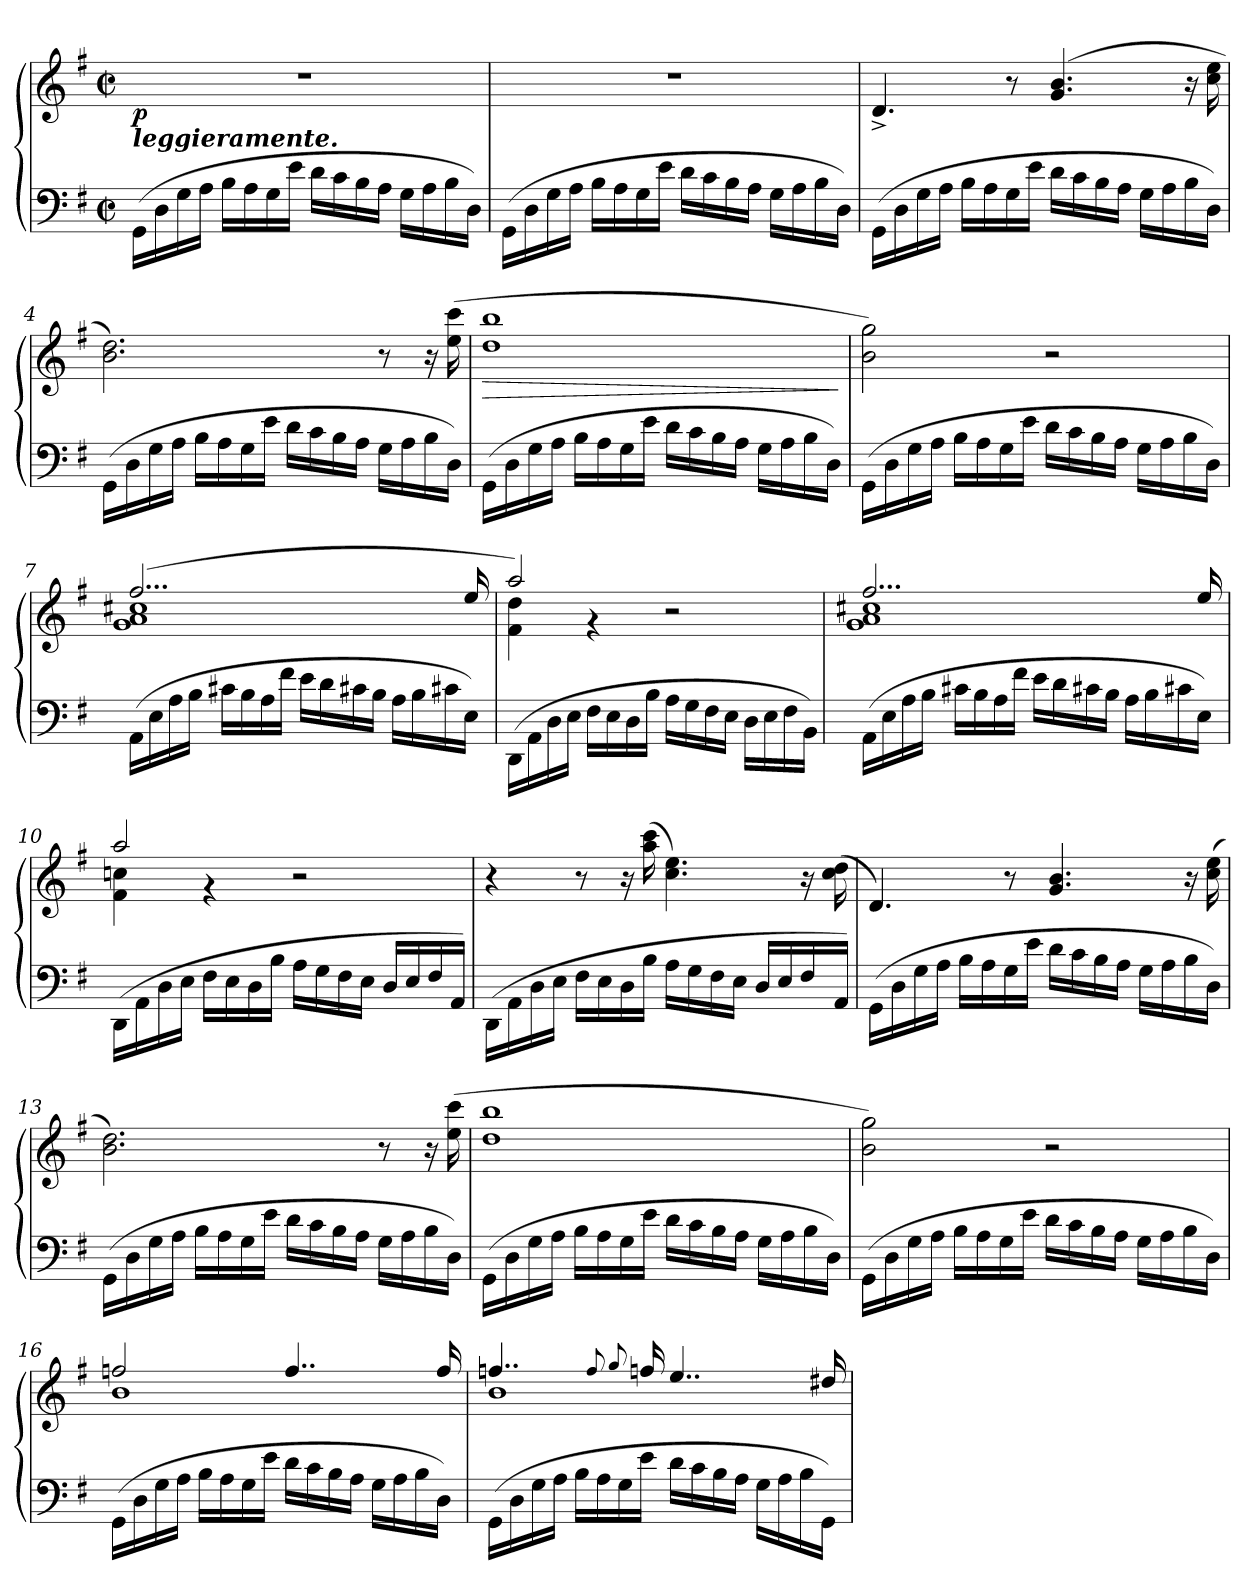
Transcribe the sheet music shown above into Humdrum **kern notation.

**kern	**kern	**dynam
*part2	*part1	*part1
*staff2	*staff1	*staff1
*clefF4	*clefG2	*
*k[f#]	*k[f#]	*
*G:	*G:	*
*M2/2	*M2/2	*
*met(c|)	*met(c|)	*
*MM148	*MM148	*
=1	=1	=1
!LO:TX:a:Bi:t=leggieramente.	!	!
(>16GGLL	1r	p
16D	.	.
16G	.	.
16AJJ	.	.
16BLL	.	.
16A	.	.
16G	.	.
16eJJ	.	.
16dLL	.	.
16c	.	.
16B	.	.
16AJJ	.	.
16GLL	.	.
16A	.	.
16B	.	.
16DJJ)	.	.
=2	=2	=2
(>16GGLL	1r	.
16D	.	.
16G	.	.
16AJJ	.	.
16BLL	.	.
16A	.	.
16G	.	.
16eJJ	.	.
16dLL	.	.
16c	.	.
16B	.	.
16AJJ	.	.
16GLL	.	.
16A	.	.
16B	.	.
16DJJ)	.	.
=3	=3	=3
(>16GGLL	4.d^>	.
16D	.	.
16G	.	.
16AJJ	.	.
16BLL	.	.
16A	.	.
16G	8r	.
16eJJ	.	.
16dLL	(>4.g 4.b	.
16c	.	.
16B	.	.
16AJJ	.	.
16GLL	.	.
16A	.	.
16B	16r	.
16DJJ)	16cc 16ee	.
=4	=4	=4
(>16GGLL	2.b 2.dd)	.
16D	.	.
16G	.	.
16AJJ	.	.
16BLL	.	.
16A	.	.
16G	.	.
16eJJ	.	.
16dLL	.	.
16c	.	.
16B	.	.
16AJJ	.	.
16GLL	8r	.
16A	.	.
16B	16r	.
16DJJ)	(>16ee 16ccc	.
!!LO:LB:g=z
=5	=5	=5
!	!	!LO:HP:b
(>16GGLL	1dd 1bb	>
16D	.	.
16G	.	.
16AJJ	.	.
16BLL	.	.
16A	.	.
16G	.	.
16eJJ	.	.
16dLL	.	.
16c	.	.
16B	.	.
16AJJ	.	.
16GLL	.	.
16A	.	.
16B	.	.
16DJJ)	.	.
.	.	]
=6	=6	=6
(>16GGLL	2b 2gg)	.
16D	.	.
16G	.	.
16AJJ	.	.
16BLL	.	.
16A	.	.
16G	.	.
16eJJ	.	.
16dLL	2r	.
16c	.	.
16B	.	.
16AJJ	.	.
16GLL	.	.
16A	.	.
16B	.	.
16DJJ)	.	.
=7	=7	=7
*	*^	*
(>16AALL	(>2...ff#	1g 1a 1cc#X	.
16E	.	.	.
16A	.	.	.
16BJJ	.	.	.
16c#XLL	.	.	.
16B	.	.	.
16A	.	.	.
16f#JJ	.	.	.
16eLL	.	.	.
16d	.	.	.
16c#X	.	.	.
16BJJ	.	.	.
16ALL	.	.	.
16B	.	.	.
16c#X	.	.	.
16EJJ)	16ee	.	.
=8	=8	=8	=8
(>16DD\LL	2aa)	4f# 4dd	.
16AA	.	.	.
16D	.	.	.
16EJJ	.	.	.
16F#LL	.	4r	.
16E	.	.	.
16D	.	.	.
16BJJ	.	.	.
16ALL	2ryy	2r	.
16G	.	.	.
16F#	.	.	.
16EJJ	.	.	.
16DLL	.	.	.
16E	.	.	.
16F#	.	.	.
16BBJJ)	.	.	.
!!LO:LB:g=z	!!
=9	=9	=9	=9
(>16AALL	2...ff#	1g 1a 1cc#X	.
16E	.	.	.
16A	.	.	.
16BJJ	.	.	.
16c#XLL	.	.	.
16B	.	.	.
16A	.	.	.
16f#JJ	.	.	.
16eLL	.	.	.
16d	.	.	.
16c#X	.	.	.
16BJJ	.	.	.
16ALL	.	.	.
16B	.	.	.
16c#X	.	.	.
16EJJ)	16ee	.	.
=10	=10	=10	=10
(>16DD\LL	2aa	4f# 4ccn	.
16AA	.	.	.
16D	.	.	.
16EJJ	.	.	.
16F#LL	.	4r	.
16E	.	.	.
16D	.	.	.
16BJJ	.	.	.
16ALL	2ryy	2r	.
16G	.	.	.
16F#	.	.	.
16EJJ	.	.	.
16DLL	.	.	.
16E	.	.	.
16F#	.	.	.
16AAJJ)	.	.	.
*	*v	*v	*
=11	=11	=11
(>16DD\LL	4r	.
16AA	.	.
16D	.	.
16EJJ	.	.
16F#LL	8r	.
16E	.	.
16D	16r	.
16BJJ	(>16aa 16ccc	.
16ALL	4.cc 4.ee)	.
16G	.	.
16F#	.	.
16EJJ	.	.
16DLL	.	.
16E	.	.
16F#	16r	.
16AAJJ)	(>16cc\ 16dd\	.
=12	=12	=12
(>16GGLL	4.d)	.
16D	.	.
16G	.	.
16AJJ	.	.
16BLL	.	.
16A	.	.
16G	8r	.
16eJJ	.	.
16dLL	4.g 4.b	.
16c	.	.
16B	.	.
16AJJ	.	.
16GLL	.	.
16A	.	.
16B	16r	.
16DJJ)	(>16cc 16ee	.
!!LO:LB:g=z
=13	=13	=13
(>16GGLL	2.b 2.dd)	.
16D	.	.
16G	.	.
16AJJ	.	.
16BLL	.	.
16A	.	.
16G	.	.
16eJJ	.	.
16dLL	.	.
16c	.	.
16B	.	.
16AJJ	.	.
16GLL	8r	.
16A	.	.
16B	16r	.
16DJJ)	(>16ee 16ccc	.
=14	=14	=14
(>16GGLL	1dd 1bb	.
16D	.	.
16G	.	.
16AJJ	.	.
16BLL	.	.
16A	.	.
16G	.	.
16eJJ	.	.
16dLL	.	.
16c	.	.
16B	.	.
16AJJ	.	.
16GLL	.	.
16A	.	.
16B	.	.
16DJJ)	.	.
=15	=15	=15
(>16GGLL	2b 2gg)	.
16D	.	.
16G	.	.
16AJJ	.	.
16BLL	.	.
16A	.	.
16G	.	.
16eJJ	.	.
16dLL	2r	.
16c	.	.
16B	.	.
16AJJ	.	.
16GLL	.	.
16A	.	.
16B	.	.
16DJJ)	.	.
=16	=16	=16
*	*^	*
(>16GGLL	2ffn	1b	.
16D	.	.	.
16G	.	.	.
16AJJ	.	.	.
16BLL	.	.	.
16A	.	.	.
16G	.	.	.
16eJJ	.	.	.
16dLL	4..ff	.	.
16c	.	.	.
16B	.	.	.
16AJJ	.	.	.
16GLL	.	.	.
16A	.	.	.
16B	.	.	.
16DJJ)	16ff	.	.
!!LO:LB:g=z	!!
=17	=17	=17	=17
(>16GGLL	4..ffn	1b	.
16D	.	.	.
16G	.	.	.
16AJJ	.	.	.
16BLL	.	.	.
16A	.	.	.
16G	.	.	.
.	8qqff/	.	.
.	8qqgg/	.	.
16eJJ	16ffn	.	.
16dLL	4..ee	.	.
16c	.	.	.
16B	.	.	.
16AJJ	.	.	.
16GLL	.	.	.
16A	.	.	.
16B	.	.	.
16GGJJ)	16dd#X	.	.
*	*v	*v	*
=	=	=
*-	*-	*-
